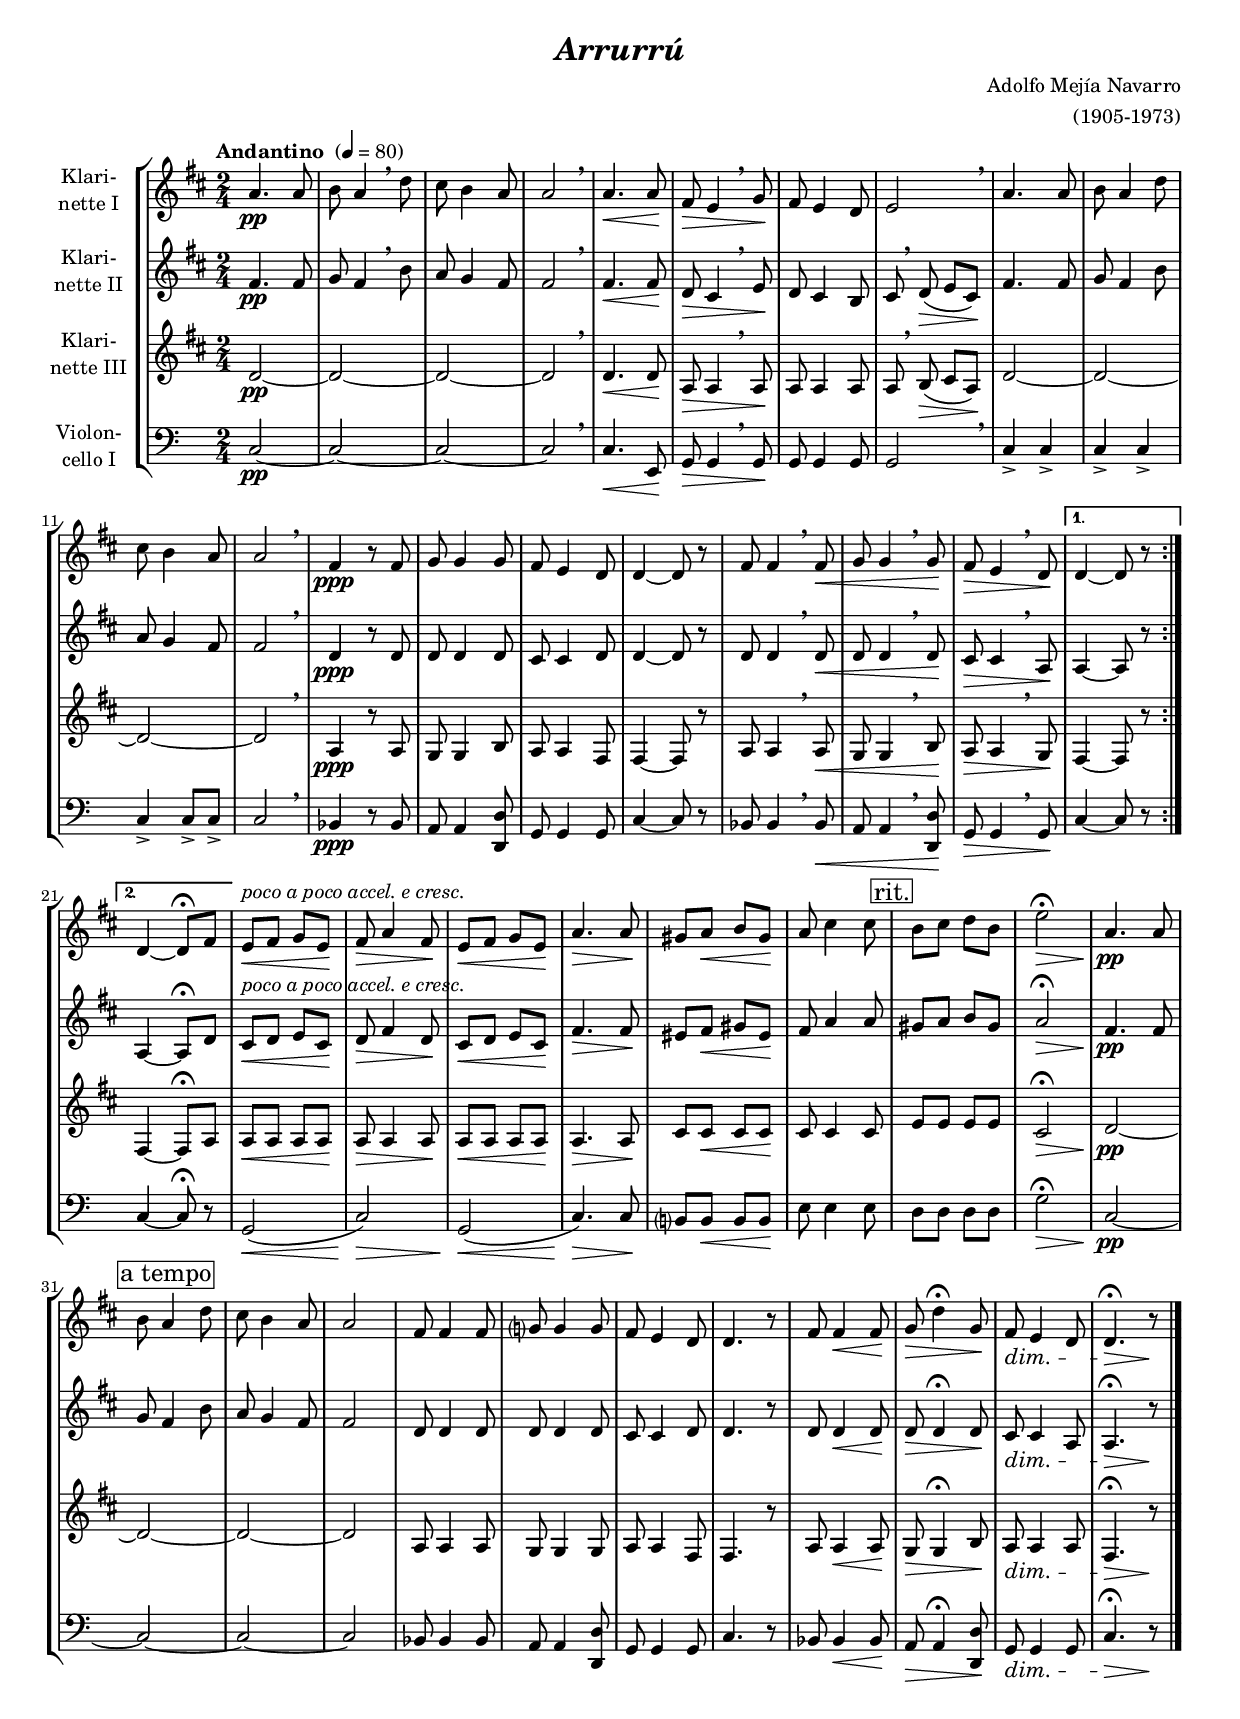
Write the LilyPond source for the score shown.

\version "2.18.2"
\include "deutsch.ly"
  
#(set-global-staff-size 17.25)

\header {
  title     = \markup \bold \italic "Arrurrú"
  composer  = "Adolfo Mejía Navarro"
  arranger  = "(1905-1973)"
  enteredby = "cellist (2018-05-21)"
%  piece     = ""
}

voiceconsts = {
  \key d \major
  \time 2/4
  \clef "treble"
%  \numericTimeSignature
  \compressFullBarRests
  % Set default beaming for all staves
% \set Timing.beamExceptions = #'()
% \set Timing.baseMoment     = #(ly:make-moment 1 4)
% \set Timing.beatStructure  = #'(1 1 1)
  \tempo "Andantino " 4=80
}

micl = "clarinet"
mifl = "flute"
miob = "oboe"
mifh = "french horn"
misx = "tenor sax"
mist = "string ensemble 1"
miba = "cello"

atem = \mark \markup \box "a tempo"
paec = \markup \italic "poco a poco accel. e cresc."
rit  = \mark \markup \box "rit."

va = \relative c'' {
  \voiceconsts

  \repeat volta 2 {
    a4.\pp a8
    h a4 \breathe d8
    cis h4 a8
    a2 \breathe
    a4.\< a8\!

    fis\> e4 \breathe g8\!
    fis e4 d8
    e2 \breathe
    a4. a8
    h a4 d8

    cis h4 a8
    a2 \breathe
    fis4\ppp r8 fis
    g g4 g8
    fis e4 d8

    d4~ d8 r
    fis fis4 \breathe fis8\<
    g g4 \breathe g8\!
    fis\> e4 \breathe d8\!
  }
  \alternative {
    { d4~ d8 r }
    { d4~ d8\fermata fis8 }
  }

  e\<^\paec fis g e\!
  fis\> a4 fis8\!
  e\< fis g e\!
  a4.\> a8\!

  gis a\< h gis\!
  a cis4 cis8 \rit
  h cis d h
  e2\fermata\>
  a,4.\!\pp a8 \atem

  h a4 d8
  cis h4 a8
  a2
  fis8 fis4 fis8
  g? g4 g8

  fis e4 d8
  d4. r8
  fis fis4\< fis8\!
  g\> d'4\fermata g,8\!
  fis\dim e4 d8
  d4.\fermata\> r8\! \bar "|."
}

vb = \relative c' {
  \voiceconsts

  \repeat volta 2 {
    fis4.\pp fis8
    g fis4 \breathe h8
    a g4 fis8
    fis2 \breathe
    fis4.\< fis8\!

    d\> cis4 \breathe e8\!
    d cis4 h8
    cis \breathe d(\> e cis)\!
    fis4. fis8
    g fis4 h8

    a g4 fis8
    fis2 \breathe
    d4\ppp r8 d
    d d4 d8
    cis cis4 d8

    d4~ d8 r
    d d4 \breathe d8\<
    d d4 \breathe d8\!
    cis\> cis4 \breathe a8\!
  }
  \alternative {
    { a4~ a8 r }
    { a4~ a8\fermata d }
  }

  cis\<^\paec d e cis\!
  d\> fis4 d8\!
  cis\< d e cis\!
  fis4.\> fis8\!

  eis fis\< gis eis\!
  fis a4 a8 \rit
  gis a h gis
  a2\fermata\>
  fis4.\!\pp fis8 \atem

  g fis4 h8
  a g4 fis8
  fis2
  d8 d4 d8
  d d4 d8

  cis cis4 d8
  d4. r8
  d8 d4\< d8\!
  d\> d4\fermata d8\!
  cis\dim cis4 a8
  a4.\fermata\> r8\! \bar "|."
}

vc = \relative c' {
  \voiceconsts
  
  \repeat volta 2 {
    d2~\pp
    d~
    d~
    d \breathe
    d4.\< d8\!

    a\> a4 \breathe a8\!
    a a4 a8
    a \breathe h(\> cis a)\!
    d2~
    d~

    d~
    d \breathe
    a4\ppp r8 a
    g g4 h8
    a a4 fis8

    fis4~ fis8 r
    a a4 \breathe a8\<
    g g4 \breathe h8\!
    a\> a4 \breathe g8\!
  }
  \alternative {
    { fis4~ fis8 r }
    { fis4~ fis8\fermata a }
  }

  a\< a a a\!
  a\> a4 a8\!
  a\< a a a\!
  a4.\> a8\!

  cis cis\< cis cis\!
  cis cis4 cis8 \rit
  e e e e
  cis2\fermata\>
  d2~\pp \atem

  d~
  d~
  d
  a8 a4 a8
  g g4 g8

  a a4 fis8
  fis4. r8
  a a4\< a8\!
  g\> g4\fermata h8\!
  a\dim a4 a8
  fis4.\fermata\> r8\! \bar "|."
}

vd = \relative c {
  \voiceconsts
  \clef "bass"
  
  \repeat volta 2 {
    d2~\pp
    d~
    d~
    d \breathe
    d4.\< fis,8\!

    a\> a4 \breathe a8\!
    a a4 a8
    a2 \breathe

    d4-> d->
    d-> d->

    d-> d8-> d->
    d2 \breathe
    c4\ppp r8 c
    h h4 <e, e'>8
    a a4 a8

    d4~ d8 r
    c c4 \breathe c8\<
    h h4 \breathe <e, e'>8\!
    a\> a4 \breathe a8\!
  }
  \alternative {
    { d4~ d8 r }
    { d4~ d8\fermata r }
  }

  a2(\<
  d)\!\>
  a(\!\<
  d4.)\!\> d8\!

  cis? cis\< cis cis\!
  fis fis4 fis8
  e e e e
  a2\fermata\>
  d,~\!\pp \atem

  d~
  d~
  d
  c8 c4 c8
  h h4 <e, e'>8

  a a4 a8
  d4. r8
  c c4\< c8\!
  h\> h4\fermata <e, e'>8\!
  a\dim a4 a8
  d4.\fermata\> r8\! \bar "|."
}


music = \new StaffGroup <<
      \new Staff {
	\set Staff.midiInstrument = \micl
	\set Staff.instrumentName = \markup \center-column { "Klari-" "nette I" }
	\transpose d d { \va }
      }

      \new Staff {
	\set Staff.midiInstrument = \micl
	\set Staff.instrumentName = \markup \center-column { "Klari-" "nette II" }
	\transpose d d { \vb }
      }

      \new Staff {
	\set Staff.midiInstrument = \micl
	\set Staff.instrumentName = \markup \center-column { "Klari-" "nette III" }
	\transpose d d { \vc }
      }

      \new Staff {
	\set Staff.midiInstrument = \miba
	\set Staff.instrumentName = \markup \center-column { "Violon-" "cello I" }
	\transpose d c { \vd }
      }
>>

\book {
  \score {
    \music
    \layout {}
  }

  \score {
    \unfoldRepeats \music

    \midi {
      \context {
        \Score
      }
    }
  }
}
